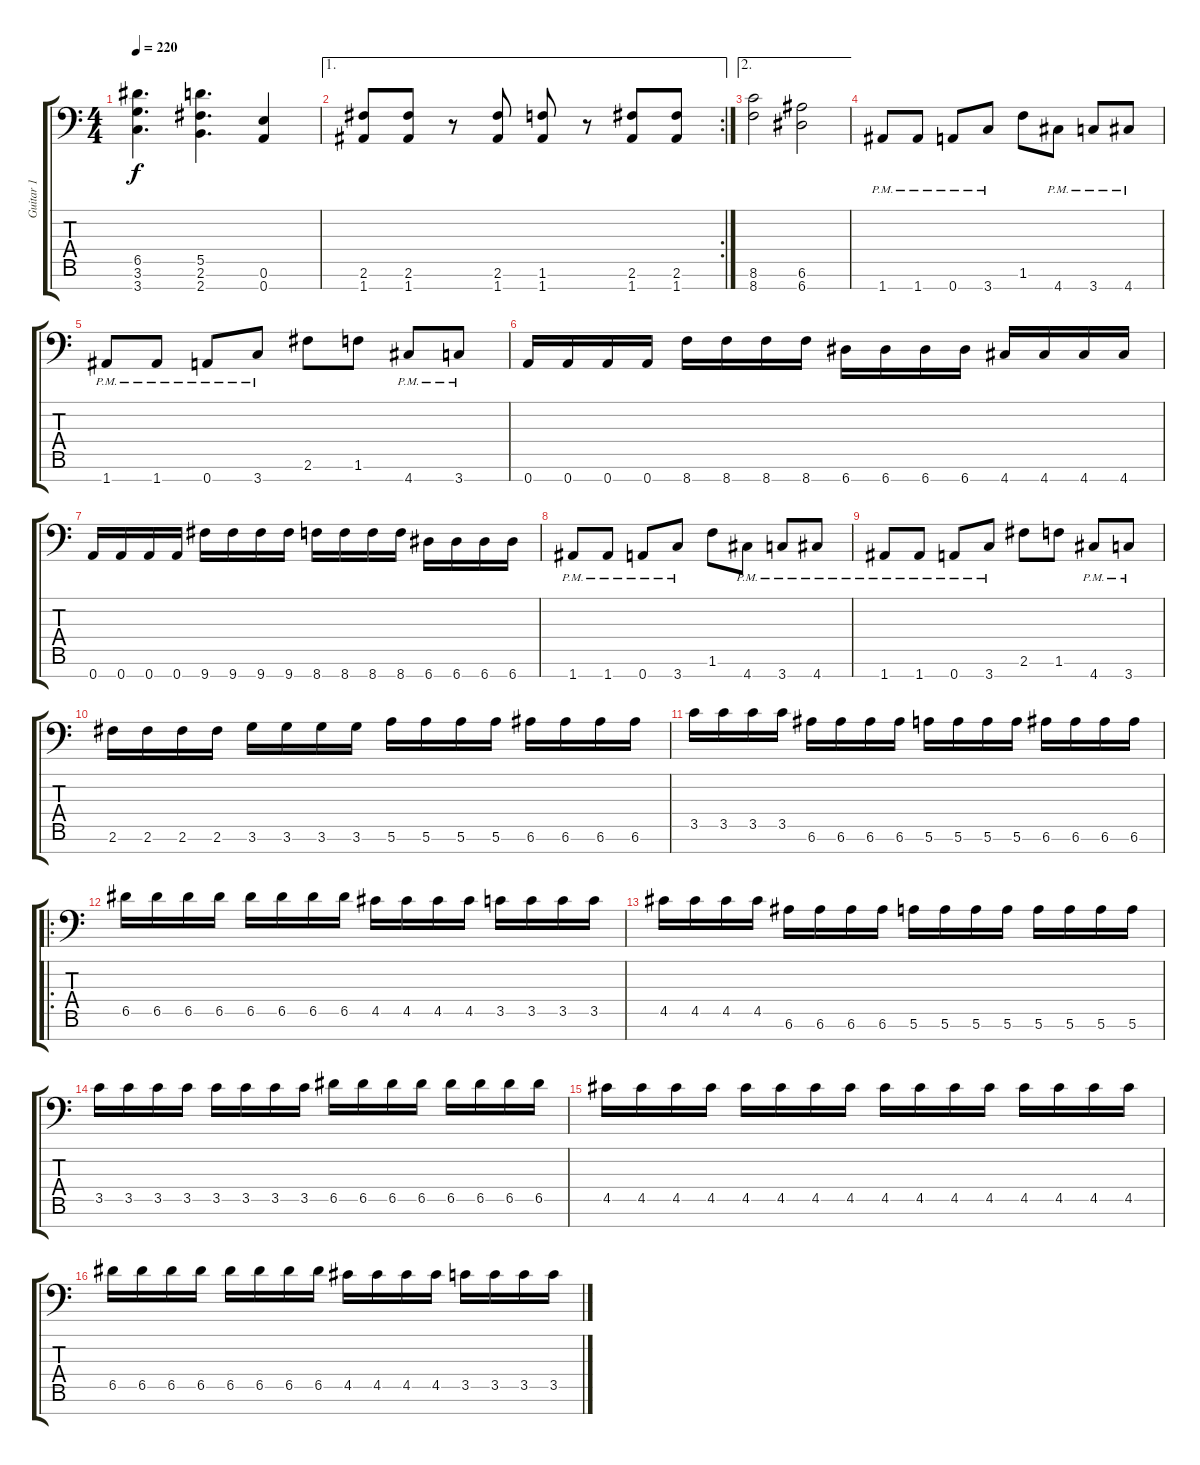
\track ("Guitar 1" "Guitar 1") {instrument distortionguitar}
\staff {score tabs}
\tuning (E4 B3 G3 D3 A2 E2 A1) {hide}
\ts (4 4)
\tempo 220
\clef f4
\ks c
(6.5 3.6 3.7).4{d dy f} (5.5 2.6 2.7).4{d} (0.6 0.7).4 |
\ae 1
\rc 2
(2.6 1.7).8 (2.6 1.7).8 r.8 (2.6 1.7).8 (1.6 1.7).8 r.8 (2.6 1.7).8 (2.6 1.7).8 |
\ae 2
(8.6 8.7).2 (6.6 6.7).2 |
1.7{pm}.8 1.7{pm}.8 0.7{pm}.8 3.7{pm}.8 1.6.8 4.7{pm}.8 3.7{pm}.8 4.7{pm}.8 |
1.7{pm}.8 1.7{pm}.8 0.7{pm}.8 3.7{pm}.8 2.6.8 1.6.8 4.7{pm}.8 3.7{pm}.8 |
0.7.16 0.7.16 0.7.16 0.7.16 8.7.16 8.7.16 8.7.16 8.7.16 6.7.16 6.7.16 6.7.16 6.7.16 4.7.16 4.7.16 4.7.16 4.7.16 |
0.7.16 0.7.16 0.7.16 0.7.16 9.7.16 9.7.16 9.7.16 9.7.16 8.7.16 8.7.16 8.7.16 8.7.16 6.7.16 6.7.16 6.7.16 6.7.16 |
1.7{pm}.8 1.7{pm}.8 0.7{pm}.8 3.7{pm}.8 1.6.8 4.7{pm}.8 3.7{pm}.8 4.7{pm}.8 |
1.7{pm}.8 1.7{pm}.8 0.7{pm}.8 3.7{pm}.8 2.6.8 1.6.8 4.7{pm}.8 3.7{pm}.8 |
2.6.16 2.6.16 2.6.16 2.6.16 3.6.16 3.6.16 3.6.16 3.6.16 5.6.16 5.6.16 5.6.16 5.6.16 6.6.16 6.6.16 6.6.16 6.6.16 |
3.5.16 3.5.16 3.5.16 3.5.16 6.6.16 6.6.16 6.6.16 6.6.16 5.6.16 5.6.16 5.6.16 5.6.16 6.6.16 6.6.16 6.6.16 6.6.16 |
\ro
6.5.16 6.5.16 6.5.16 6.5.16 6.5.16 6.5.16 6.5.16 6.5.16 4.5.16 4.5.16 4.5.16 4.5.16 3.5.16 3.5.16 3.5.16 3.5.16 |
4.5.16 4.5.16 4.5.16 4.5.16 6.6.16 6.6.16 6.6.16 6.6.16 5.6.16 5.6.16 5.6.16 5.6.16 5.6.16 5.6.16 5.6.16 5.6.16 |
3.5.16 3.5.16 3.5.16 3.5.16 3.5.16 3.5.16 3.5.16 3.5.16 6.5.16 6.5.16 6.5.16 6.5.16 6.5.16 6.5.16 6.5.16 6.5.16 |
4.5.16 4.5.16 4.5.16 4.5.16 4.5.16 4.5.16 4.5.16 4.5.16 4.5.16 4.5.16 4.5.16 4.5.16 4.5.16 4.5.16 4.5.16 4.5.16 |
6.5.16 6.5.16 6.5.16 6.5.16 6.5.16 6.5.16 6.5.16 6.5.16 4.5.16 4.5.16 4.5.16 4.5.16 3.5.16 3.5.16 3.5.16 3.5.16
